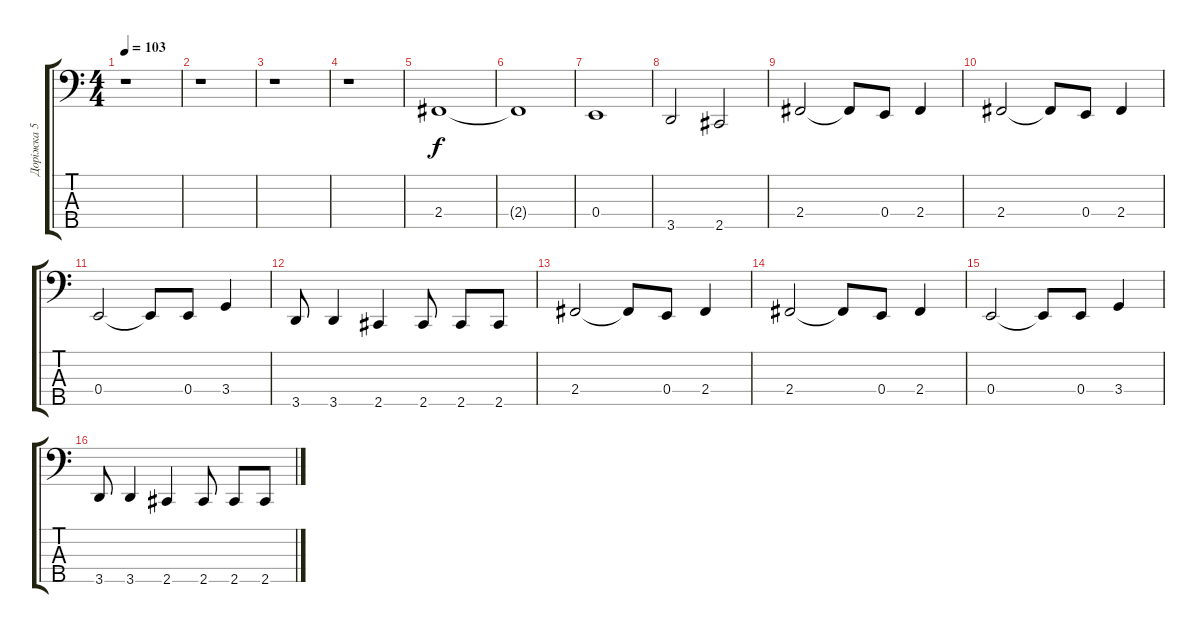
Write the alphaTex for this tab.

\track ("Доріжка 5" "Доріжка 5") {instrument electricbassfinger}
\staff {score tabs}
\tuning (G2 D2 A1 E1 B0) {hide}
\ts (4 4)
\tempo 103
\clef f4
\ks c
r.1{dy f instrument electricbassfinger} |
r.1 |
r.1 |
r.1 |
2.4.1 |
2.4{t}.1 |
0.4.1 |
3.5.2 2.5.2 |
2.4.2 2.4{t}.8 0.4.8 2.4.4 |
2.4.2 2.4{t}.8 0.4.8 2.4.4 |
0.4.2 0.4{t}.8 0.4.8 3.4.4 |
3.5.8 3.5.4 2.5.4 2.5.8 2.5.8 2.5.8 |
2.4.2 2.4{t}.8 0.4.8 2.4.4 |
2.4.2 2.4{t}.8 0.4.8 2.4.4 |
0.4.2 0.4{t}.8 0.4.8 3.4.4 |
3.5.8 3.5.4 2.5.4 2.5.8 2.5.8 2.5.8
